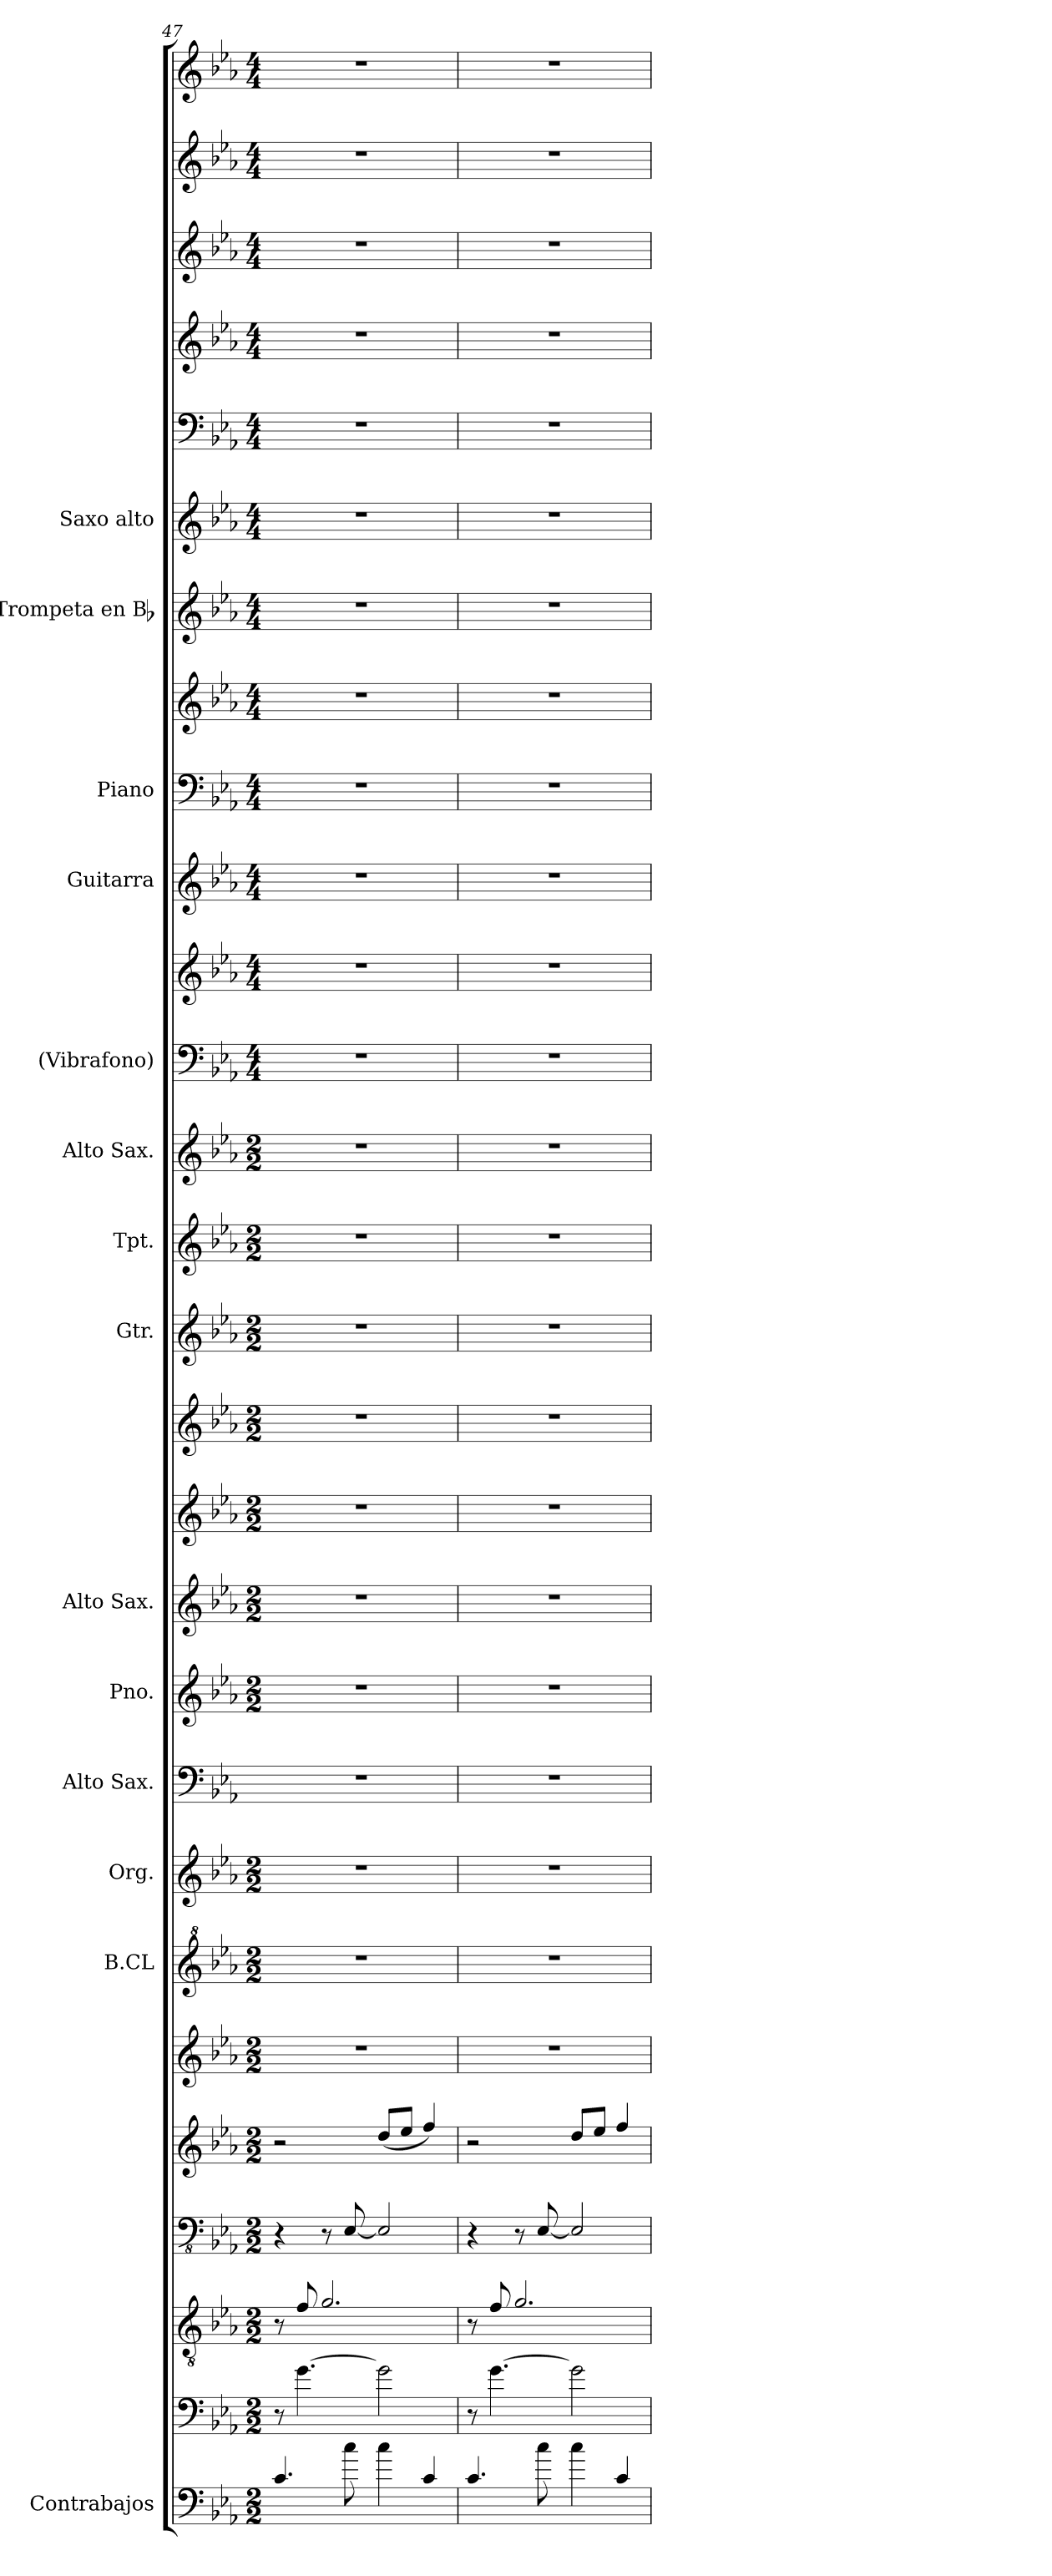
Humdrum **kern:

**kern	**kern	**kern	**kern	**kern	**kern	**kern	**kern	**kern	**kern	**kern	**kern	**kern	**kern	**kern	**kern	**kern	**kern	**kern	**kern	**kern	**kern	**kern	**kern	**kern	**kern	**kern	**kern
*part17	*part17	*part17	*part17	*part17	*part16	*part15	*part14	*part13	*part12	*part11	*part10	*part9	*part8	*part7	*part6	*part5	*part5	*part4	*part3	*part3	*part2	*part1	*part1	*part1	*part1	*part1	*part1
*staff28	*staff27	*staff26	*staff25	*staff24	*staff23	*staff22	*staff21	*staff20	*staff19	*staff18	*staff17	*staff16	*staff15	*staff14	*staff13	*staff12	*staff11	*staff10	*staff9	*staff8	*staff7	*staff6	*staff5	*staff4	*staff3	*staff2	*staff1
*I"Contrabajos	*	*	*	*	*	*I"B.CL	*I"Org.	*I"Alto Sax.	*I"Pno.	*I"Alto Sax.	*	*	*I"Gtr.	*I"Tpt.	*I"Alto Sax.	*I"(Vibrafono)	*	*I"Guitarra	*I"Piano	*	*I"Trompeta en Bb	*I"Saxo alto	*	*	*	*	*
*I'Cb	*	*	*	*	*	*	*	*	*I'Pno	*I'Sax	*	*	*	*	*I'Sax	*	*	*	*I'Pno	*	*	*I'A	*	*	*	*	*
!!LO:PB:g=z
*clefF4	*clefF4	*clefGv2	*clefFv4	*clefG2	*clefG2	*clefG^2	*clefG2	*clefF4	*clefG2	*clefG2	*clefG2	*clefG2	*clefG2	*clefG2	*clefG2	*clefF4	*clefG2	*clefG2	*clefF4	*clefG2	*clefG2	*clefG2	*clefF4	*clefG2	*clefG2	*clefG2	*clefG2
*ITrd7c12	*ITrd7c12	*ITrd7c12	*ITrd7c12	*ITrd7c12	*	*ITrd8c14	*	*	*	*	*	*	*	*	*	*	*	*	*	*	*	*	*	*	*	*	*
*k[b-e-a-]	*k[b-e-a-]	*k[b-e-a-]	*k[b-e-a-]	*k[b-e-a-]	*k[b-e-a-]	*k[b-e-a-]	*k[b-e-a-]	*k[b-e-a-]	*k[b-e-a-]	*k[b-e-a-]	*k[b-e-a-]	*k[b-e-a-]	*k[b-e-a-]	*k[b-e-a-]	*k[b-e-a-]	*k[b-e-a-]	*k[b-e-a-]	*k[b-e-a-]	*k[b-e-a-]	*k[b-e-a-]	*k[b-e-a-]	*k[b-e-a-]	*k[b-e-a-]	*k[b-e-a-]	*k[b-e-a-]	*k[b-e-a-]	*k[b-e-a-]
*E-:	*E-:	*E-:	*E-:	*E-:	*E-:	*E-:	*E-:	*E-:	*E-:	*E-:	*E-:	*E-:	*E-:	*E-:	*E-:	*E-:	*E-:	*E-:	*E-:	*E-:	*E-:	*E-:	*E-:	*E-:	*E-:	*E-:	*E-:
*M2/2	*M2/2	*M2/2	*M2/2	*M2/2	*M2/2	*M2/2	*M2/2	*	*M2/2	*M2/2	*M2/2	*M2/2	*M2/2	*M2/2	*M2/2	*M4/4	*M4/4	*M4/4	*M4/4	*M4/4	*M4/4	*M4/4	*M4/4	*M4/4	*M4/4	*M4/4	*M4/4
=47	=47	=47	=47	=47	=47	=47	=47	=47	=47	=47	=47	=47	=47	=47	=47	=47	=47	=47	=47	=47	=47	=47	=47	=47	=47	=47	=47
*^	*	*	*	*	*	*	*	*	*	*	*	*	*	*	*	*	*	*	*	*	*	*	*	*	*	*	*
4.C/	1ryy	8r	8r	4r	2r	1r	1r	1r	1r	1r	1r	1r	1r	1r	1r	1r	1r	1r	1r	1r	1r	1r	1r	1r	1r	1r	1r	1r
.	.	[4.G\	8F/	.	.	.	.	.	.	.	.	.	.	.	.	.	.	.	.	.	.	.	.	.	.	.	.	.
.	.	.	2.G/	8r	.	.	.	.	.	.	.	.	.	.	.	.	.	.	.	.	.	.	.	.	.	.	.	.
8c\	.	.	.	[8EEE-/	.	.	.	.	.	.	.	.	.	.	.	.	.	.	.	.	.	.	.	.	.	.	.	.
4c\	.	2G\]	.	2EEE-/]	(8d/L	.	.	.	.	.	.	.	.	.	.	.	.	.	.	.	.	.	.	.	.	.	.	.
.	.	.	.	.	8e-/J	.	.	.	.	.	.	.	.	.	.	.	.	.	.	.	.	.	.	.	.	.	.	.
4C/	.	.	.	.	4f/)	.	.	.	.	.	.	.	.	.	.	.	.	.	.	.	.	.	.	.	.	.	.	.
=48	=48	=48	=48	=48	=48	=48	=48	=48	=48	=48	=48	=48	=48	=48	=48	=48	=48	=48	=48	=48	=48	=48	=48	=48	=48	=48	=48	=48
4.C/	1ryy	8r	8r	4r	2r	1r	1r	1r	1r	1r	1r	1r	1r	1r	1r	1r	1r	1r	1r	1r	1r	1r	1r	1r	1r	1r	1r	1r
.	.	[4.G\	8F/	.	.	.	.	.	.	.	.	.	.	.	.	.	.	.	.	.	.	.	.	.	.	.	.	.
.	.	.	2.G/	8r	.	.	.	.	.	.	.	.	.	.	.	.	.	.	.	.	.	.	.	.	.	.	.	.
8c\	.	.	.	[8EEE-/	.	.	.	.	.	.	.	.	.	.	.	.	.	.	.	.	.	.	.	.	.	.	.	.
4c\	.	2G\]	.	2EEE-/]	8d/L	.	.	.	.	.	.	.	.	.	.	.	.	.	.	.	.	.	.	.	.	.	.	.
.	.	.	.	.	8e-/J	.	.	.	.	.	.	.	.	.	.	.	.	.	.	.	.	.	.	.	.	.	.	.
4C/	.	.	.	.	4f/	.	.	.	.	.	.	.	.	.	.	.	.	.	.	.	.	.	.	.	.	.	.	.
*v	*v	*	*	*	*	*	*	*	*	*	*	*	*	*	*	*	*	*	*	*	*	*	*	*	*	*	*	*
=	=	=	=	=	=	=	=	=	=	=	=	=	=	=	=	=	=	=	=	=	=	=	=	=	=	=	=
*-	*-	*-	*-	*-	*-	*-	*-	*-	*-	*-	*-	*-	*-	*-	*-	*-	*-	*-	*-	*-	*-	*-	*-	*-	*-	*-	*-
